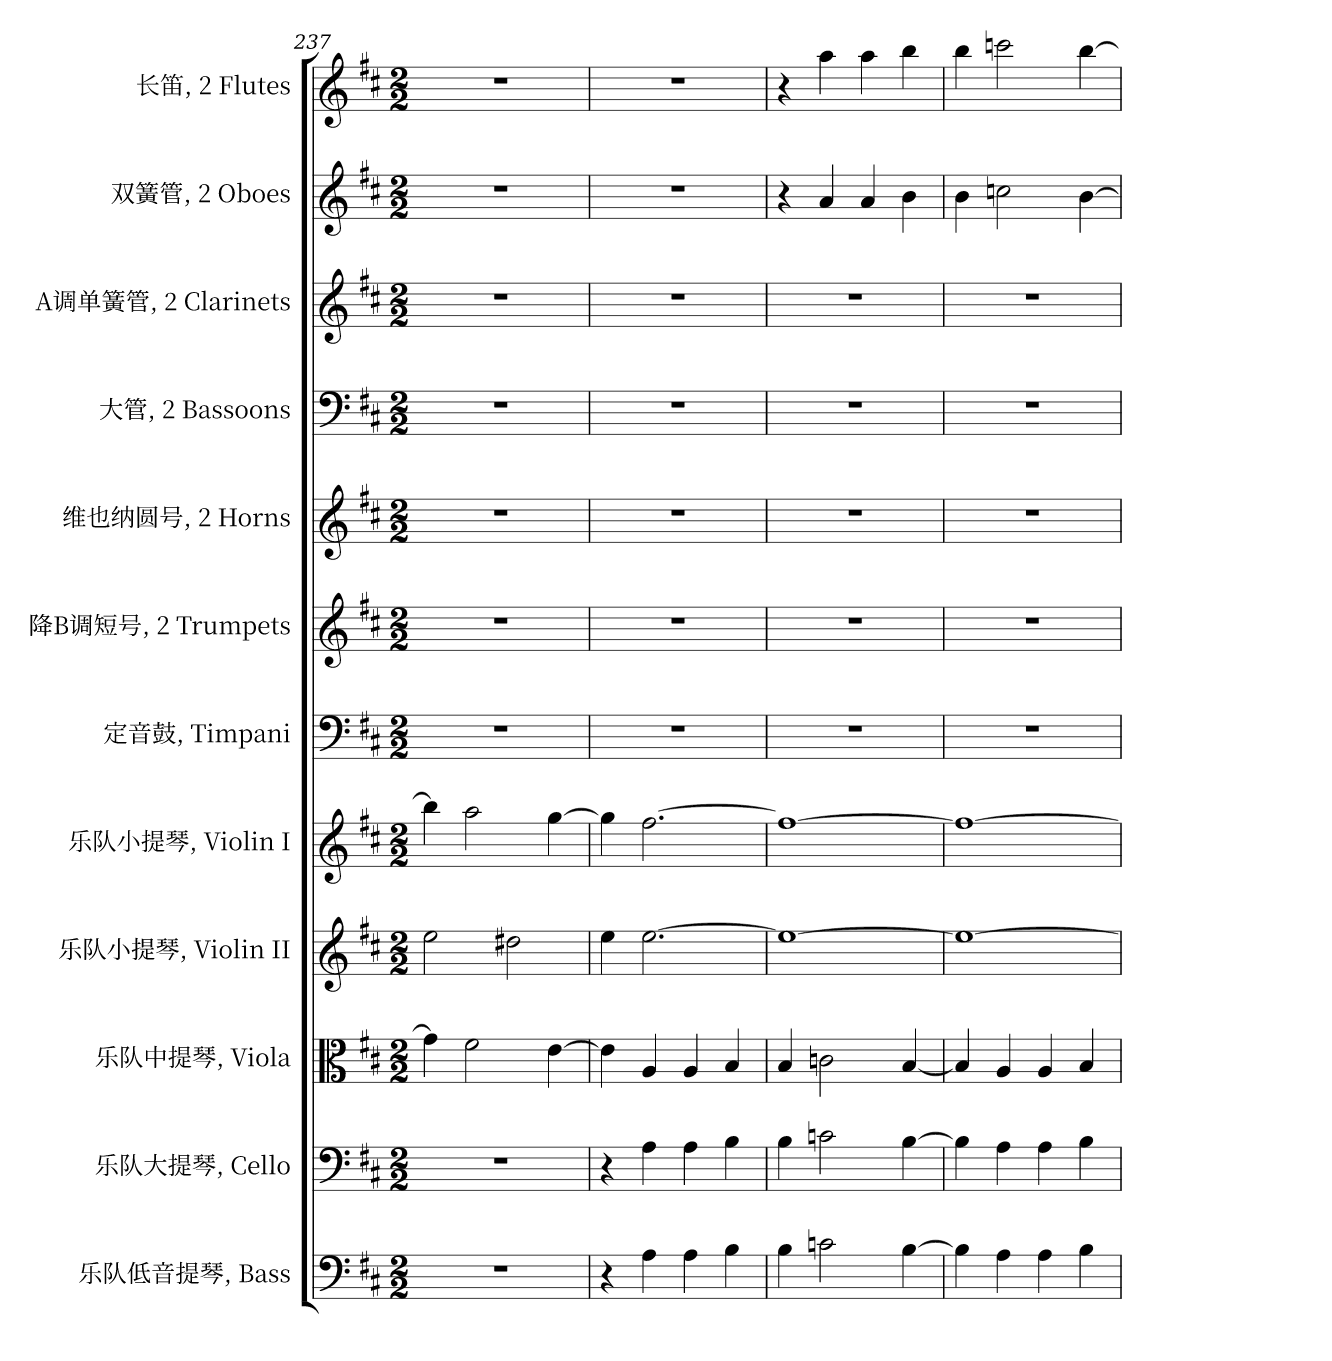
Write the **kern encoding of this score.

**kern	**kern	**kern	**kern	**kern	**kern	**kern	**kern	**kern	**kern	**kern	**kern
*part12	*part11	*part10	*part9	*part8	*part7	*part6	*part5	*part4	*part3	*part2	*part1
*staff12	*staff11	*staff10	*staff9	*staff8	*staff7	*staff6	*staff5	*staff4	*staff3	*staff2	*staff1
*I"乐队低音提琴, Bass	*I"乐队大提琴, Cello	*I"乐队中提琴, Viola	*I"乐队小提琴, Violin II	*I"乐队小提琴, Violin I	*I"定音鼓, Timpani	*I"降B调短号, 2 Trumpets	*I"维也纳圆号, 2 Horns	*I"大管, 2 Bassoons	*I"A调单簧管, 2 Clarinets	*I"双簧管, 2 Oboes	*I"长笛, 2 Flutes
*	*	*	*	*	*I'Timp.	*	*	*I'Bsn.	*I'A Cl.	*I'Ob.	*I'Fl.
*clefF4	*clefF4	*clefC3	*clefG2	*clefG2	*clefF4	*clefG2	*clefG2	*clefF4	*clefG2	*clefG2	*clefG2
*ITrd7c12	*	*	*	*	*	*ITrd1c2	*ITrd4c7	*	*ITrd2c3	*	*
*k[f#c#]	*k[f#c#]	*k[f#c#]	*k[f#c#]	*k[f#c#]	*k[f#c#]	*k[]	*k[f#]	*k[f#c#]	*k[f#c#g#d#a#]	*k[f#c#]	*k[f#c#]
*M2/2	*M2/2	*M2/2	*M2/2	*M2/2	*M2/2	*M2/2	*M2/2	*M2/2	*M2/2	*M2/2	*M2/2
=237	=237	=237	=237	=237	=237	=237	=237	=237	=237	=237	=237
1r	1r	4g\]	2ee\	4bb\]	1r	1r	1r	1r	1r	1r	1r
.	.	2f#\	.	2aa\	.	.	.	.	.	.	.
.	.	.	2dd#X\	.	.	.	.	.	.	.	.
.	.	[4e\	.	[4gg\	.	.	.	.	.	.	.
=238	=238	=238	=238	=238	=238	=238	=238	=238	=238	=238	=238
4r	4r	4e\]	4ee\	4gg\]	1r	1r	1r	1r	1r	1r	1r
4AA\	4A\	4A/	[2.ee\	[2.ff#\	.	.	.	.	.	.	.
4AA\	4A\	4A/	.	.	.	.	.	.	.	.	.
4BB\	4B\	4B/	.	.	.	.	.	.	.	.	.
=239	=239	=239	=239	=239	=239	=239	=239	=239	=239	=239	=239
4BB\	4B\	4B/	1ee_	1ff#_	1r	1r	1r	1r	1r	4r	4r
2Cn\	2cn\	2cn\	.	.	.	.	.	.	.	4a/	4aa\
.	.	.	.	.	.	.	.	.	.	4a/	4aa\
[4BB\	[4B\	[4B/	.	.	.	.	.	.	.	4b\	4bb\
=240	=240	=240	=240	=240	=240	=240	=240	=240	=240	=240	=240
4BB\]	4B\]	4B/]	1ee_	1ff#_	1r	1r	1r	1r	1r	4b\	4bb\
4AA\	4A\	4A/	.	.	.	.	.	.	.	2ccn\	2cccn\
4AA\	4A\	4A/	.	.	.	.	.	.	.	.	.
4BB\	4B\	4B/	.	.	.	.	.	.	.	[4b\	[4bb\
=	=	=	=	=	=	=	=	=	=	=	=
*-	*-	*-	*-	*-	*-	*-	*-	*-	*-	*-	*-
